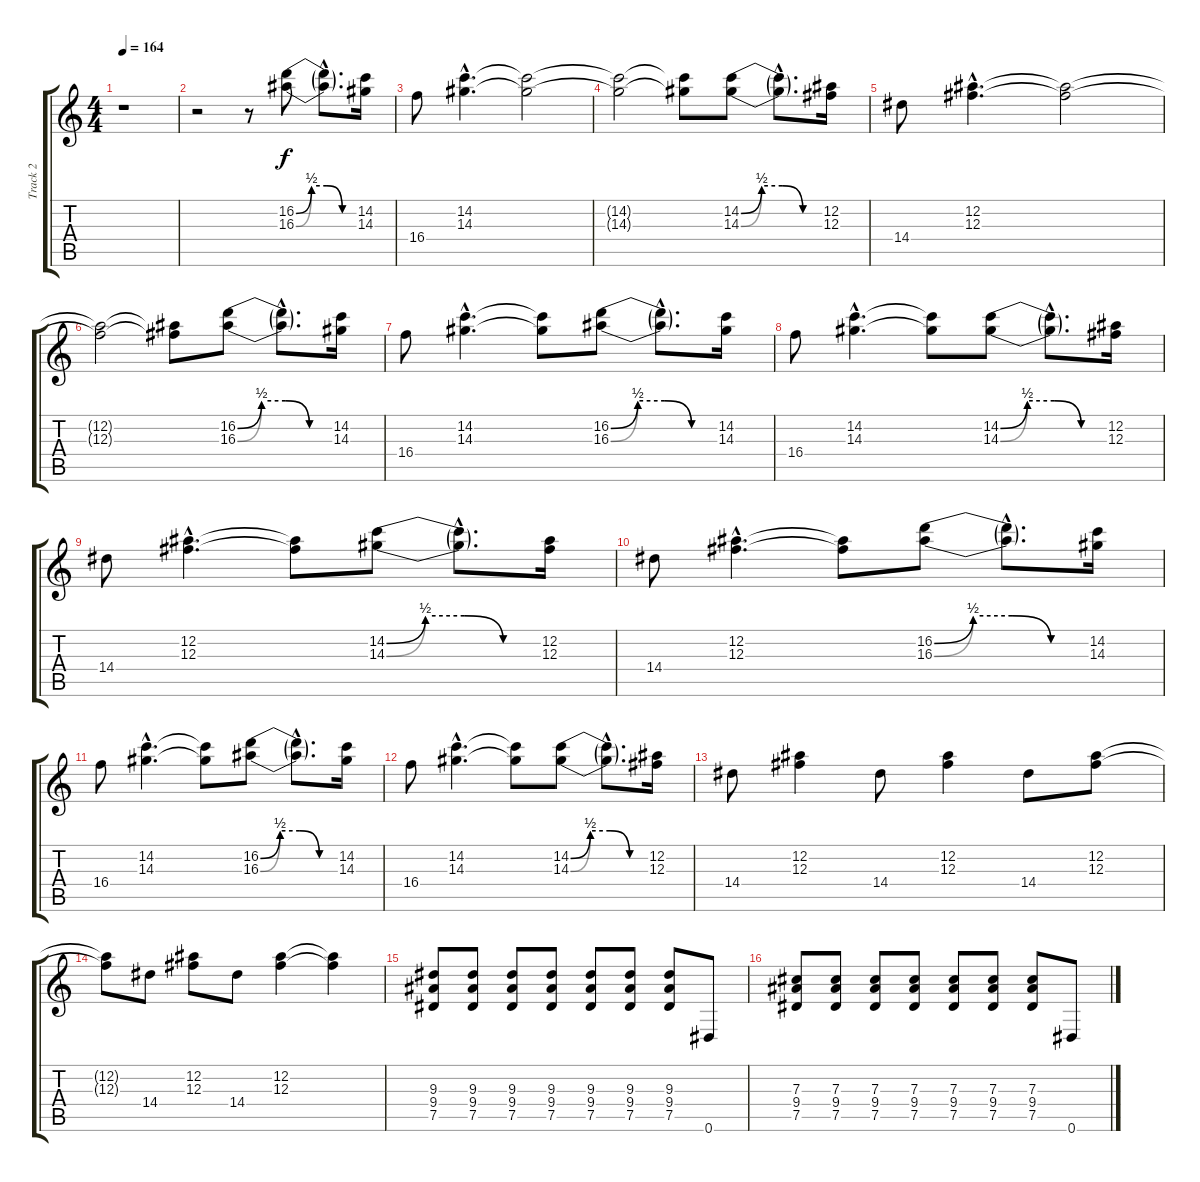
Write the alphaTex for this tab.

\track ("Track 2" "Track 2") {instrument distortionguitar}
\staff {score tabs}
\tuning (Eb4 Bb3 Gb3 Db3 Ab2 Eb2) {hide}
\ts (4 4)
\tempo 164
\clef g2
\ks c
r.1{dy f} |
r.2 r.8 (16.2{be (custom 0 0 15 2 30 2 45 0 60 0)} 16.3{be (custom 0 0 15 2 30 2 45 0 60 0)}).8 (16.2{hac t} 16.3{hac t}).8{d} (14.2 14.3).16 |
16.4.8 (14.2{hac} 14.3{hac}).4{d} (14.2{t} 14.3{t}).2 |
(14.2{t} 14.3{t}).2 (14.2{t} 14.3{t}).8 (14.2{be (custom 0 0 15 2 30 2 45 0 60 0)} 14.3{be (custom 0 0 15 2 30 2 45 0 60 0)}).8 (14.2{hac t} 14.3{hac t}).8{d} (12.2 12.3).16 |
14.4.8 (12.2{hac} 12.3{hac}).4{d} (12.2{t} 12.3{t}).2 |
(12.2{t} 12.3{t}).2 (12.2{t} 12.3{t}).8 (16.2{be (custom 0 0 15 2 30 2 45 0 60 0)} 16.3{be (custom 0 0 15 2 30 2 45 0 60 0)}).8 (16.2{hac t} 16.3{hac t}).8{d} (14.2 14.3).16 |
16.4.8 (14.2{hac} 14.3{hac}).4{d} (14.2{t} 14.3{t}).8 (16.2{be (custom 0 0 15 2 30 2 45 0 60 0)} 16.3{be (custom 0 0 15 2 30 2 45 0 60 0)}).8 (16.2{hac t} 16.3{hac t}).8{d} (14.2 14.3).16 |
16.4.8 (14.2{hac} 14.3{hac}).4{d} (14.2{t} 14.3{t}).8 (14.2{be (custom 0 0 15 2 30 2 45 0 60 0)} 14.3{be (custom 0 0 15 2 30 2 45 0 60 0)}).8 (14.2{hac t} 14.3{hac t}).8{d} (12.2 12.3).16 |
14.4.8 (12.2{hac} 12.3{hac}).4{d} (12.2{t} 12.3{t}).8 (14.2{be (custom 0 0 15 2 30 2 45 0 60 0)} 14.3{be (custom 0 0 15 2 30 2 45 0 60 0)}).8 (14.2{hac t} 14.3{hac t}).8{d} (12.2 12.3).16 |
14.4.8 (12.2{hac} 12.3{hac}).4{d} (12.2{t} 12.3{t}).8 (16.2{be (custom 0 0 15 2 30 2 45 0 60 0)} 16.3{be (custom 0 0 15 2 30 2 45 0 60 0)}).8 (16.2{hac t} 16.3{hac t}).8{d} (14.2 14.3).16 |
16.4.8 (14.2{hac} 14.3{hac}).4{d} (14.2{t} 14.3{t}).8 (16.2{be (custom 0 0 15 2 30 2 45 0 60 0)} 16.3{be (custom 0 0 15 2 30 2 45 0 60 0)}).8 (16.2{hac t} 16.3{hac t}).8{d} (14.2 14.3).16 |
16.4.8 (14.2{hac} 14.3{hac}).4{d} (14.2{t} 14.3{t}).8 (14.2{be (custom 0 0 15 2 30 2 45 0 60 0)} 14.3{be (custom 0 0 15 2 30 2 45 0 60 0)}).8 (14.2{hac t} 14.3{hac t}).8{d} (12.2 12.3).16 |
14.4.8 (12.2 12.3).4 14.4.8 (12.2 12.3).4 14.4.8 (12.2 12.3).8 |
(12.2{t} 12.3{t}).8 14.4.8 (12.2 12.3).8 14.4.8 (12.2 12.3).4 (12.2{t} 12.3{t}).4 |
(9.3 9.4 7.5).8 (9.3 9.4 7.5).8 (9.3 9.4 7.5).8 (9.3 9.4 7.5).8 (9.3 9.4 7.5).8 (9.3 9.4 7.5).8 (9.3 9.4 7.5).8 0.6.8 |
(7.3 9.4 7.5).8 (7.3 9.4 7.5).8 (7.3 9.4 7.5).8 (7.3 9.4 7.5).8 (7.3 9.4 7.5).8 (7.3 9.4 7.5).8 (7.3 9.4 7.5).8 0.6.8
